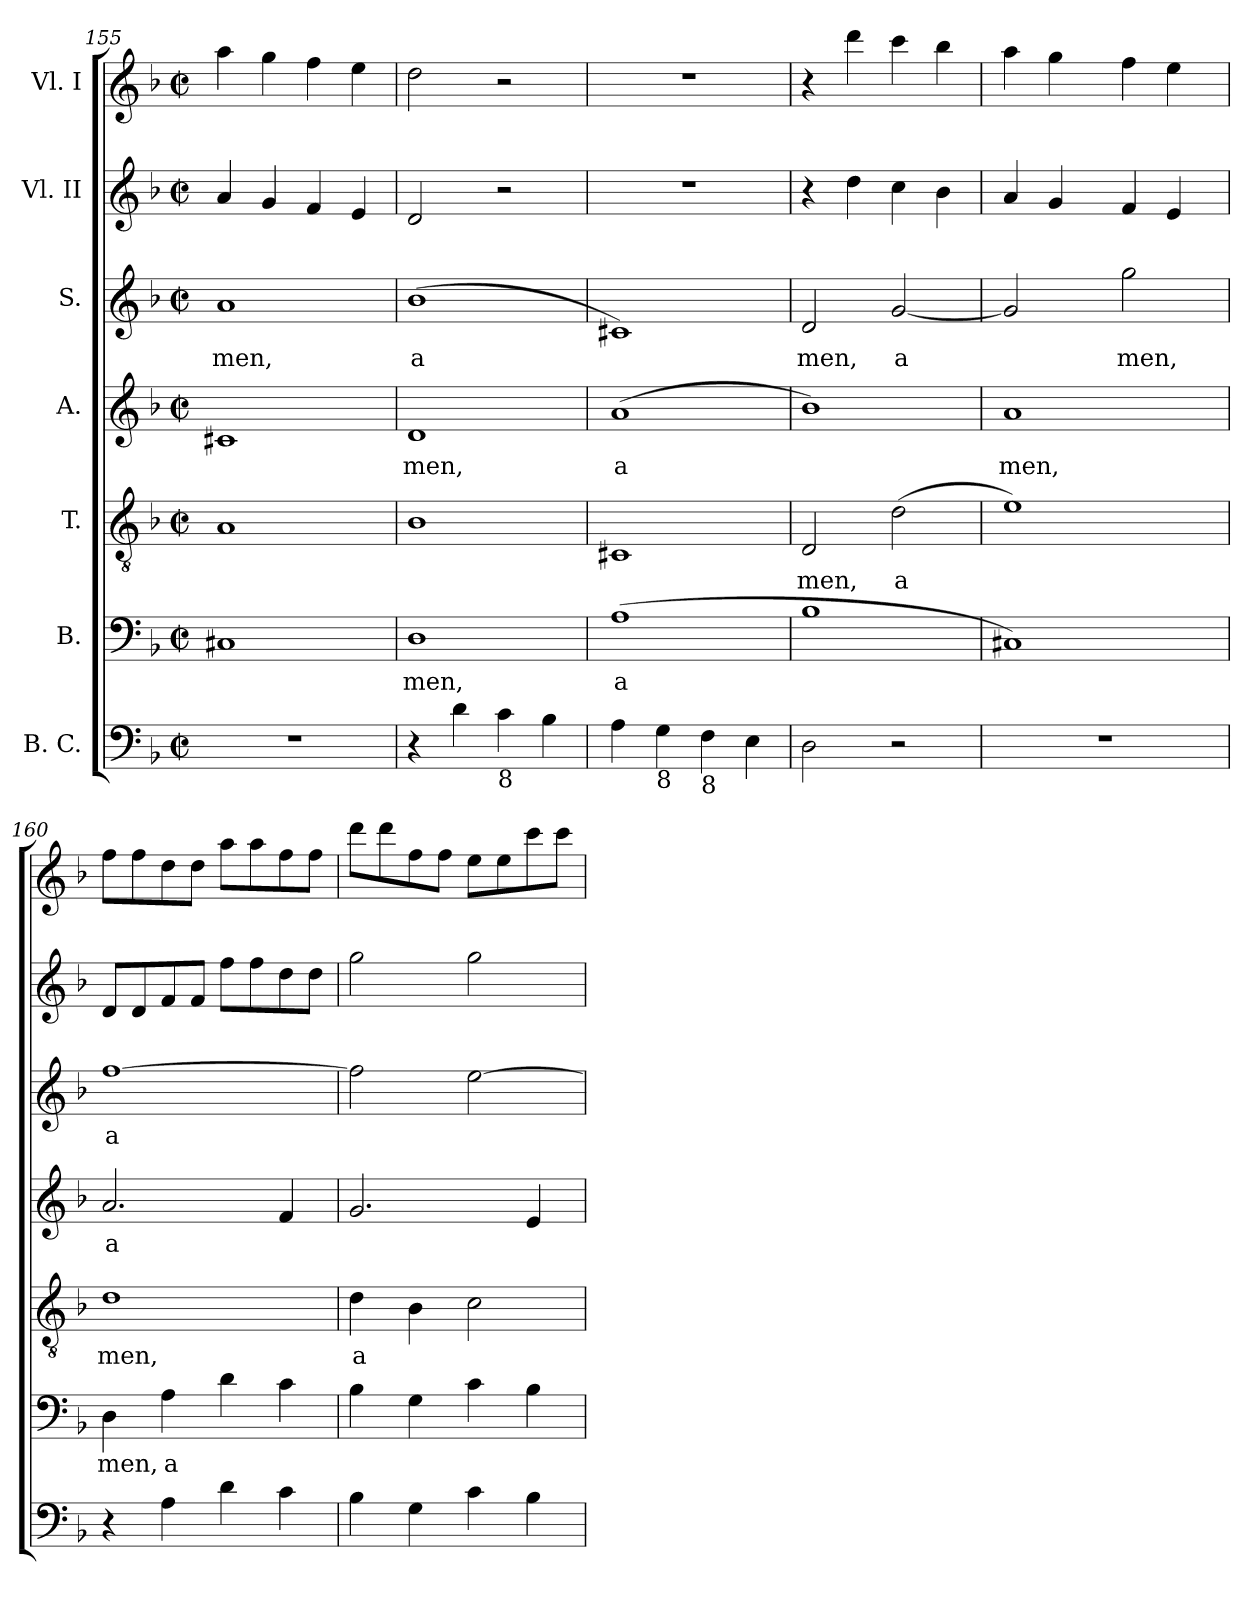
**kern	**kern	**text	**kern	**text	**kern	**text	**kern	**text	**kern	**kern
*part7	*part6	*part6	*part5	*part5	*part4	*part4	*part3	*part3	*part2	*part1
*staff7	*staff6	*staff6	*staff5	*staff5	*staff4	*staff4	*staff3	*staff3	*staff2	*staff1
*I"B. C.	*I"B.	*	*I"T.	*	*I"A.	*	*I"S.	*	*I"Vl. II	*I"Vl. I
*clefF4	*clefF4	*	*clefGv2	*	*clefG2	*	*clefG2	*	*clefG2	*clefG2
*k[b-]	*k[b-]	*	*k[b-]	*	*k[b-]	*	*k[b-]	*	*k[b-]	*k[b-]
*F:	*F:	*	*F:	*	*F:	*	*F:	*	*F:	*F:
*M2/2	*M2/2	*	*M2/2	*	*M2/2	*	*M2/2	*	*M2/2	*M2/2
*met(c|)	*met(c|)	*	*met(c|)	*	*met(c|)	*	*met(c|)	*	*met(c|)	*met(c|)
=155	=155	=155	=155	=155	=155	=155	=155	=155	=155	=155
!	!	!	!	!	!	!	!	!LO:LY:b:cj	!	!
1r	1C#X	.	1A	.	1c#X	.	1a	men,	4a/	4aa\
.	.	.	.	.	.	.	.	.	4g/	4gg\
.	.	.	.	.	.	.	.	.	4f/	4ff\
.	.	.	.	.	.	.	.	.	4e/	4ee\
=156	=156	=156	=156	=156	=156	=156	=156	=156	=156	=156
!	!	!LO:LY:b:cj	!	!	!	!LO:LY:b:cj	!	!LO:LY:b:rj	!	!
4r	1D	men,	1B-	.	1d	men,	(>1b-	a	2d/	2dd\
4d\	.	.	.	.	.	.	.	.	.	.
!LO:TX:b:t=8	!	!	!	!	!	!	!	!	!	!
4c\	.	.	.	.	.	.	.	.	2r	2r
4B-\	.	.	.	.	.	.	.	.	.	.
=157	=157	=157	=157	=157	=157	=157	=157	=157	=157	=157
!	!	!LO:LY:b:rj	!	!	!	!LO:LY:b:rj	!	!	!	!
4A\	(<1A	a	1C#X	.	(>1a	a	1c#X)	.	1r	1r
!LO:TX:b:t=8	!	!	!	!	!	!	!	!	!	!
4G\	.	.	.	.	.	.	.	.	.	.
!LO:TX:b:t=8	!	!	!	!	!	!	!	!	!	!
4F\	.	.	.	.	.	.	.	.	.	.
4E\	.	.	.	.	.	.	.	.	.	.
=158	=158	=158	=158	=158	=158	=158	=158	=158	=158	=158
!	!	!	!	!LO:LY:b:cj	!	!	!	!LO:LY:b:cj	!	!
2D\	1B-	.	2D/	men,	1b-)	.	2d/	men,	4r	4r
.	.	.	.	.	.	.	.	.	4dd\	4ddd\
!	!	!	!	!LO:LY:b:cj	!	!	!	!LO:LY:b:cj	!	!
2r	.	.	(<2d\	a	.	.	[>2g/	a	4cc\	4ccc\
.	.	.	.	.	.	.	.	.	4b-\	4bb-\
!!LO:LB:g=z
=159	=159	=159	=159	=159	=159	=159	=159	=159	=159	=159
!	!	!	!	!	!	!LO:LY:b:cj	!	!	!	!
*	*^	*	*^	*	*	*	*	*	*	*
1r	1C#X)	4..ryy	.	1e)	4ryy	.	1a	men,	2g/]	.	4a/	4aa\
.	.	.	.	.	8ryy	.	.	.	.	.	4g/	4gg\
.	.	.	.	.	16ryy	.	.	.	.	.	.	.
.	.	2ryy	.	.	64ryy	.	.	.	.	.	.	.
.	.	.	.	.	2ryy	.	.	.	.	.	.	.
!	!	!	!	!	!	!	!	!	!	!LO:LY:b:cj	!	!
.	.	.	.	.	.	.	.	.	2gg\	men,	4f/	4ff\
.	.	.	.	.	.	.	.	.	.	.	4e/	4ee\
.	.	16ryy	.	.	.	.	.	.	.	.	.	.
.	.	.	.	.	32.ryy	.	.	.	.	.	.	.
=160	=160	=160	=160	=160	=160	=160	=160	=160	=160	=160	=160	=160
!	!	!	!LO:LY:b:cj	!	!	!LO:LY:b:cj	!	!LO:LY:b:cj	!	!LO:LY:b:rj	!	!
*	*v	*v	*	*	*	*	*	*	*	*	*	*
*	*	*	*v	*v	*	*	*	*	*	*	*
4r	4D\	men,	1d	men,	2.a/	a	[>1ff	a	8d/L	8ff\L
.	.	.	.	.	.	.	.	.	8d/	8ff\
!	!	!LO:LY:b:cj	!	!	!	!	!	!	!	!
4A<\	4A\	a	.	.	.	.	.	.	8f/	8dd\
.	.	.	.	.	.	.	.	.	8f/J	8dd\J
4d\	4d\	.	.	.	.	.	.	.	8ff\L	8aa\L
.	.	.	.	.	.	.	.	.	8ff\	8aa\
4c\	4c\	.	.	.	4f/	.	.	.	8dd\	8ff\
.	.	.	.	.	.	.	.	.	8dd\J	8ff\J
=161	=161	=161	=161	=161	=161	=161	=161	=161	=161	=161
!	!	!	!	!LO:LY:b:cj	!	!	!	!	!	!
4B-<\	4B-\	.	4d\	a	2.g/	.	2ff\]	.	2gg\	8ddd\L
.	.	.	.	.	.	.	.	.	.	8ddd\
4G\	4G\	.	4B-\	.	.	.	.	.	.	8ff\
.	.	.	.	.	.	.	.	.	.	8ff\J
4c<\	4c\	.	2c\	.	.	.	[>2ee\	.	2gg\	8ee\L
.	.	.	.	.	.	.	.	.	.	8ee\
4B-\	4B-\	.	.	.	4e/	.	.	.	.	8ccc\
.	.	.	.	.	.	.	.	.	.	8ccc\J
=	=	=	=	=	=	=	=	=	=	=
*-	*-	*-	*-	*-	*-	*-	*-	*-	*-	*-
